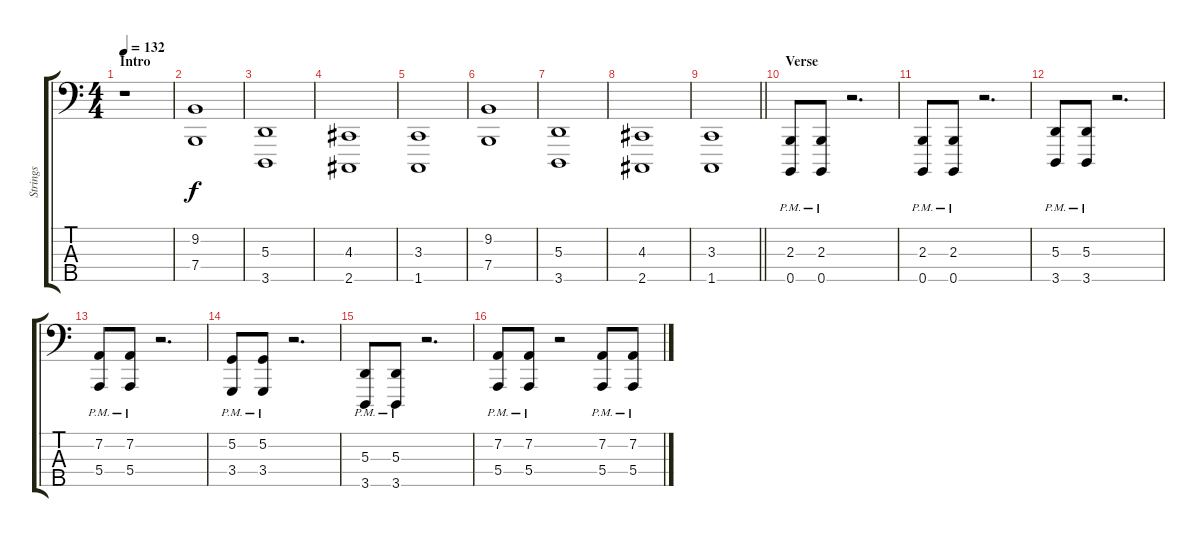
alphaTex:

\track ("Strings" "Strings") {instrument stringensemble1}
\staff {score tabs}
\tuning (G2 D2 A1 E1 B0) {hide}
\ts (4 4)
\section ("" "Intro ")
\tempo 132
\clef f4
\ks c
r.1{dy f instrument stringensemble1} |
(9.2 7.4).1 |
(5.3 3.5).1 |
(4.3 2.5).1 |
(3.3 1.5).1 |
(9.2 7.4).1 |
(5.3 3.5).1 |
(4.3 2.5).1 |
\barLineRight lightlight
(3.3 1.5).1 |
\section ("" "Verse ")
(2.3{pm} 0.5{pm}).8 (2.3{pm} 0.5{pm}).8 r.2{d} |
(2.3{pm} 0.5{pm}).8 (2.3{pm} 0.5{pm}).8 r.2{d} |
(5.3{pm} 3.5{pm}).8 (5.3{pm} 3.5{pm}).8 r.2{d} |
(7.2{pm} 5.4{pm}).8 (7.2{pm} 5.4{pm}).8 r.2{d} |
(5.2{pm} 3.4{pm}).8 (5.2{pm} 3.4{pm}).8 r.2{d} |
(5.3{pm} 3.5{pm}).8 (5.3{pm} 3.5{pm}).8 r.2{d} |
(7.2{pm} 5.4{pm}).8 (7.2{pm} 5.4{pm}).8 r.2 (7.2{pm} 5.4{pm}).8 (7.2{pm} 5.4{pm}).8
